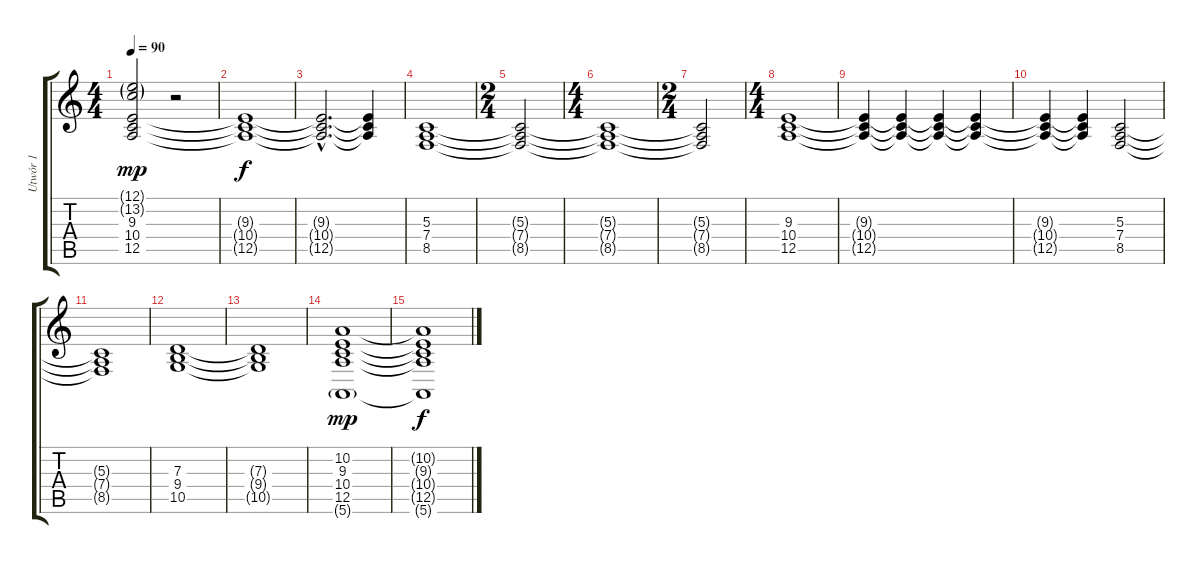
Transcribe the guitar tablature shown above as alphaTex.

\track ("Utwór 1" "Utwór 1") {instrument stringensemble2}
\staff {score tabs}
\tuning (E4 B3 G3 D3 A2 E2) {hide}
\ts (4 4)
\tempo 90
\clef g2
\ks c
(12.1{g} 13.2{g} 9.3 10.4 12.5).2{dy mp} r.2 |
(9.3{t} 10.4{t} 12.5{t}).1{dy f} |
(9.3{hac t} 10.4{hac t} 12.5{hac t}).2{d} (9.3{t} 10.4{t} 12.5{t}).4 |
(5.3 7.4 8.5).1 |
\ts (2 4)
(5.3{t} 7.4{t} 8.5{t}).2 |
\ts (4 4)
(5.3{t} 7.4{t} 8.5{t}).1 |
\ts (2 4)
(5.3{t} 7.4{t} 8.5{t}).2 |
\ts (4 4)
(9.3 10.4 12.5).1 |
(9.3{t} 10.4{t} 12.5{t}).4 (9.3{t} 10.4{t} 12.5{t}).4 (9.3{t} 10.4{t} 12.5{t}).4 (9.3{t} 10.4{t} 12.5{t}).4 |
(9.3{t} 10.4{t} 12.5{t}).4 (9.3{t} 10.4{t} 12.5{t}).4 (5.3 7.4 8.5).2 |
(5.3{t} 7.4{t} 8.5{t}).1 |
(7.3 9.4 10.5).1 |
(7.3{t} 9.4{t} 10.5{t}).1 |
(10.2 9.3 10.4 12.5 5.6{g}).1{dy mp} |
(10.2{t} 9.3{t} 10.4{t} 12.5{t} 5.6{t}).1{dy f}
